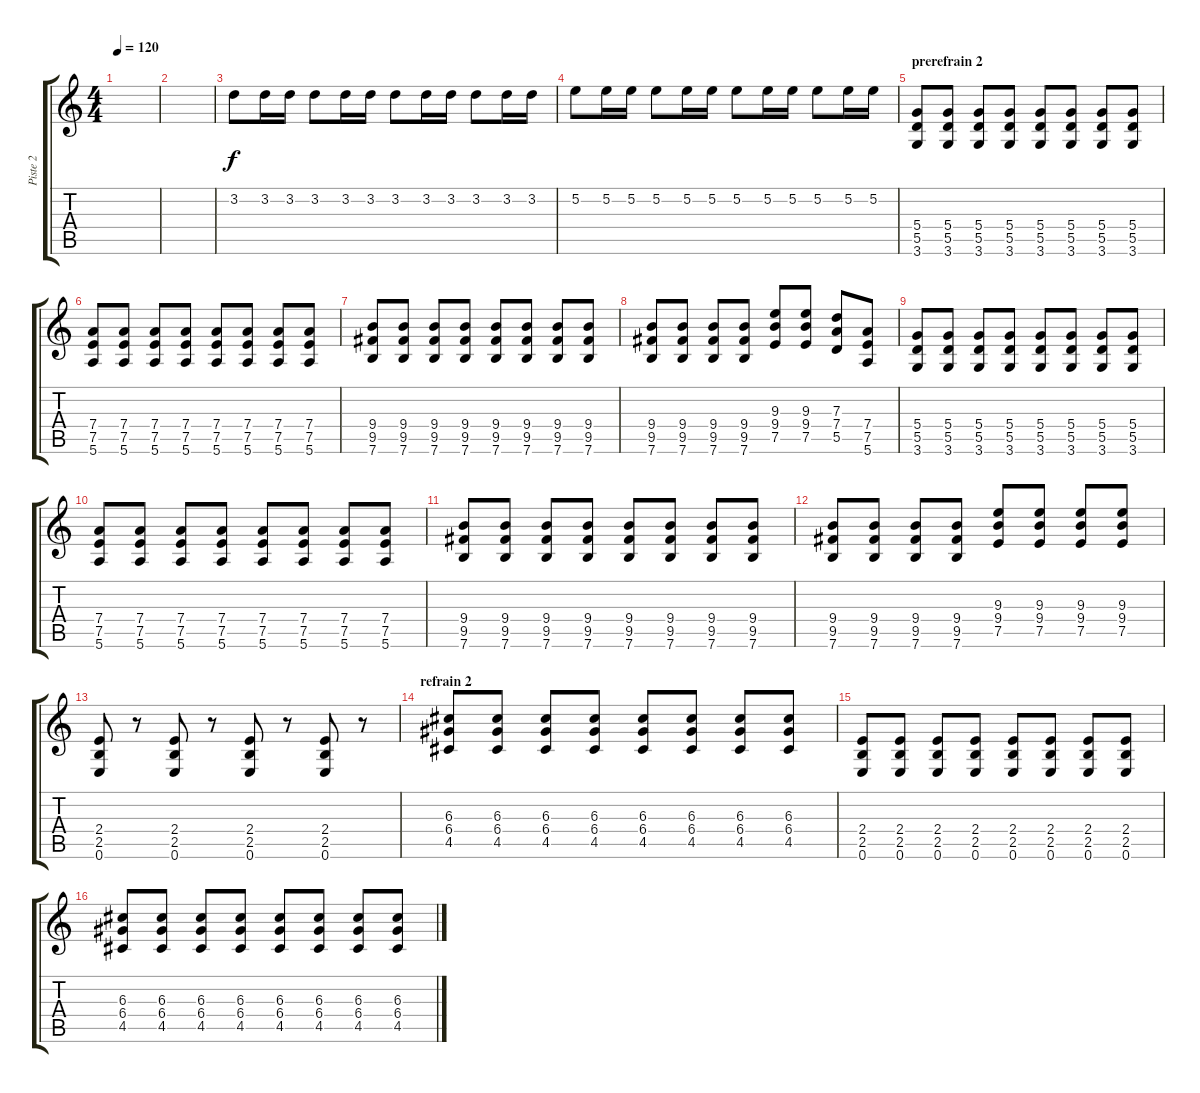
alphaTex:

\track ("Piste 2" "Piste 2") {instrument distortionguitar}
\staff {score tabs}
\tuning (E4 B3 G3 D3 A2 E2) {hide}
\ts (4 4)
\tempo 120
\clef g2
\ks c
|
|
3.2.8 3.2.16 3.2.16 3.2.8 3.2.16 3.2.16 3.2.8 3.2.16 3.2.16 3.2.8 3.2.16 3.2.16 |
5.2.8 5.2.16 5.2.16 5.2.8 5.2.16 5.2.16 5.2.8 5.2.16 5.2.16 5.2.8 5.2.16 5.2.16 |
\section ("" "prerefrain 2")
(5.4 5.5 3.6).8{instrument electricguitarmuted} (5.4 5.5 3.6).8 (5.4 5.5 3.6).8 (5.4 5.5 3.6).8 (5.4 5.5 3.6).8 (5.4 5.5 3.6).8 (5.4 5.5 3.6).8 (5.4 5.5 3.6).8 |
(7.4 7.5 5.6).8 (7.4 7.5 5.6).8 (7.4 7.5 5.6).8 (7.4 7.5 5.6).8 (7.4 7.5 5.6).8 (7.4 7.5 5.6).8 (7.4 7.5 5.6).8 (7.4 7.5 5.6).8 |
(9.4 9.5 7.6).8 (9.4 9.5 7.6).8 (9.4 9.5 7.6).8 (9.4 9.5 7.6).8 (9.4 9.5 7.6).8 (9.4 9.5 7.6).8 (9.4 9.5 7.6).8 (9.4 9.5 7.6).8 |
(9.4 9.5 7.6).8 (9.4 9.5 7.6).8 (9.4 9.5 7.6).8 (9.4 9.5 7.6).8 (9.3 9.4 7.5).8 (9.3 9.4 7.5).8 (7.3 7.4 5.5).8 (7.4 7.5 5.6).8 |
(5.4 5.5 3.6).8{instrument electricguitarmuted} (5.4 5.5 3.6).8 (5.4 5.5 3.6).8 (5.4 5.5 3.6).8 (5.4 5.5 3.6).8 (5.4 5.5 3.6).8 (5.4 5.5 3.6).8 (5.4 5.5 3.6).8 |
(7.4 7.5 5.6).8 (7.4 7.5 5.6).8 (7.4 7.5 5.6).8 (7.4 7.5 5.6).8 (7.4 7.5 5.6).8 (7.4 7.5 5.6).8 (7.4 7.5 5.6).8 (7.4 7.5 5.6).8 |
(9.4 9.5 7.6).8 (9.4 9.5 7.6).8 (9.4 9.5 7.6).8 (9.4 9.5 7.6).8 (9.4 9.5 7.6).8 (9.4 9.5 7.6).8 (9.4 9.5 7.6).8 (9.4 9.5 7.6).8 |
(9.4 9.5 7.6).8 (9.4 9.5 7.6).8 (9.4 9.5 7.6).8 (9.4 9.5 7.6).8 (9.3 9.4 7.5).8 (9.3 9.4 7.5).8 (9.3 9.4 7.5).8 (9.3 9.4 7.5).8 |
(2.4 2.5 0.6).8{volume 11 instrument distortionguitar} r.8 (2.4 2.5 0.6).8 r.8 (2.4 2.5 0.6).8 r.8 (2.4 2.5 0.6).8 r.8 |
\section ("" "refrain 2")
(6.3 6.4 4.5).8{instrument distortionguitar} (6.3 6.4 4.5).8 (6.3 6.4 4.5).8 (6.3 6.4 4.5).8 (6.3 6.4 4.5).8 (6.3 6.4 4.5).8 (6.3 6.4 4.5).8 (6.3 6.4 4.5).8 |
(2.4 2.5 0.6).8 (2.4 2.5 0.6).8 (2.4 2.5 0.6).8 (2.4 2.5 0.6).8 (2.4 2.5 0.6).8 (2.4 2.5 0.6).8 (2.4 2.5 0.6).8 (2.4 2.5 0.6).8 |
(6.3 6.4 4.5).8 (6.3 6.4 4.5).8 (6.3 6.4 4.5).8 (6.3 6.4 4.5).8 (6.3 6.4 4.5).8 (6.3 6.4 4.5).8 (6.3 6.4 4.5).8 (6.3 6.4 4.5).8
